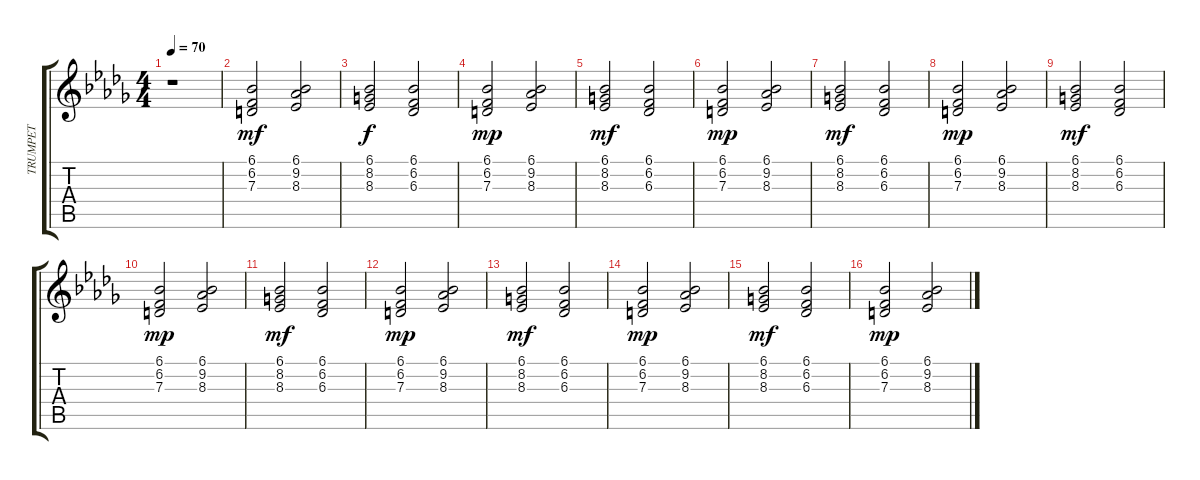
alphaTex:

\track ("TRUMPET" "TRUMPET") {instrument trumpet}
\staff {score tabs}
\tuning (E4 B3 G3 D3 A2 E2) {hide}
\ts (4 4)
\tempo 70
\clef g2
\ks bbminor
r.1{dy mf} |
(6.1 6.2 7.3).2 (6.1 9.2 8.3).2 |
(6.1 8.2 8.3).2{dy f} (6.1 6.2 6.3).2 |
(6.1 6.2 7.3).2{dy mp} (6.1 9.2 8.3).2 |
(6.1 8.2 8.3).2{dy mf} (6.1 6.2 6.3).2 |
(6.1 6.2 7.3).2{dy mp} (6.1 9.2 8.3).2 |
(6.1 8.2 8.3).2{dy mf} (6.1 6.2 6.3).2 |
(6.1 6.2 7.3).2{dy mp} (6.1 9.2 8.3).2 |
(6.1 8.2 8.3).2{dy mf} (6.1 6.2 6.3).2 |
(6.1 6.2 7.3).2{dy mp} (6.1 9.2 8.3).2 |
(6.1 8.2 8.3).2{dy mf} (6.1 6.2 6.3).2 |
(6.1 6.2 7.3).2{dy mp} (6.1 9.2 8.3).2 |
(6.1 8.2 8.3).2{dy mf} (6.1 6.2 6.3).2 |
(6.1 6.2 7.3).2{dy mp} (6.1 9.2 8.3).2 |
(6.1 8.2 8.3).2{dy mf} (6.1 6.2 6.3).2 |
(6.1 6.2 7.3).2{dy mp} (6.1 9.2 8.3).2
